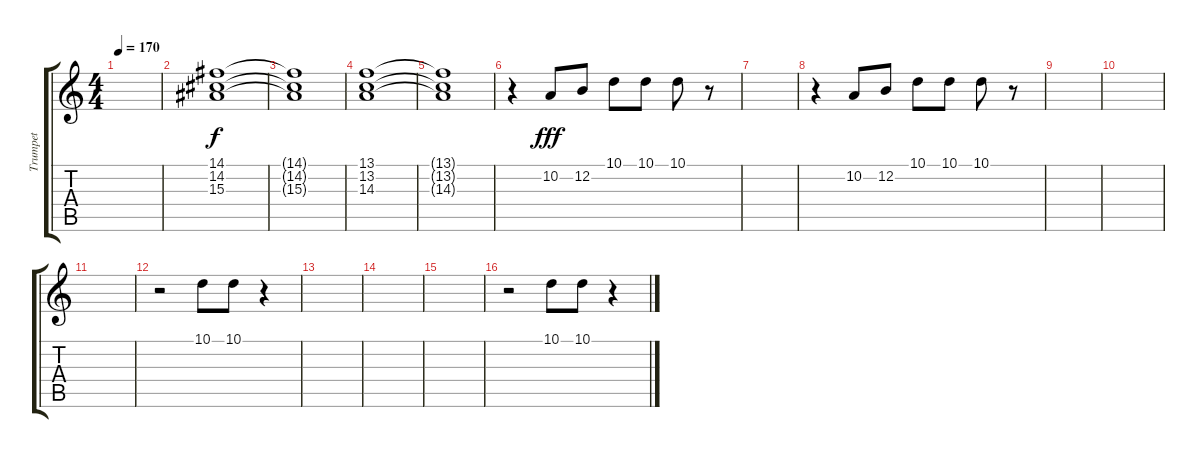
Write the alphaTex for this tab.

\track ("Trumpet" "Trumpet") {instrument trumpet}
\staff {score tabs}
\tuning (E4 B3 G3 D3 A2 E2) {hide}
\ts (4 4)
\tempo 170
\clef g2
\ks c
|
(14.1 14.2 15.3).1{dy f} |
(14.1{t} 14.2{t} 15.3{t}).1 |
(13.1 13.2 14.3).1 |
(13.1{t} 13.2{t} 14.3{t}).1 |
r.4 10.2.8{dy fff} 12.2.8 10.1.8 10.1.8 10.1.8 r.8 |
|
r.4 10.2.8 12.2.8 10.1.8 10.1.8 10.1.8 r.8 |
|
|
|
r.2 10.1.8 10.1.8 r.4 |
|
|
|
r.2 10.1.8 10.1.8 r.4
